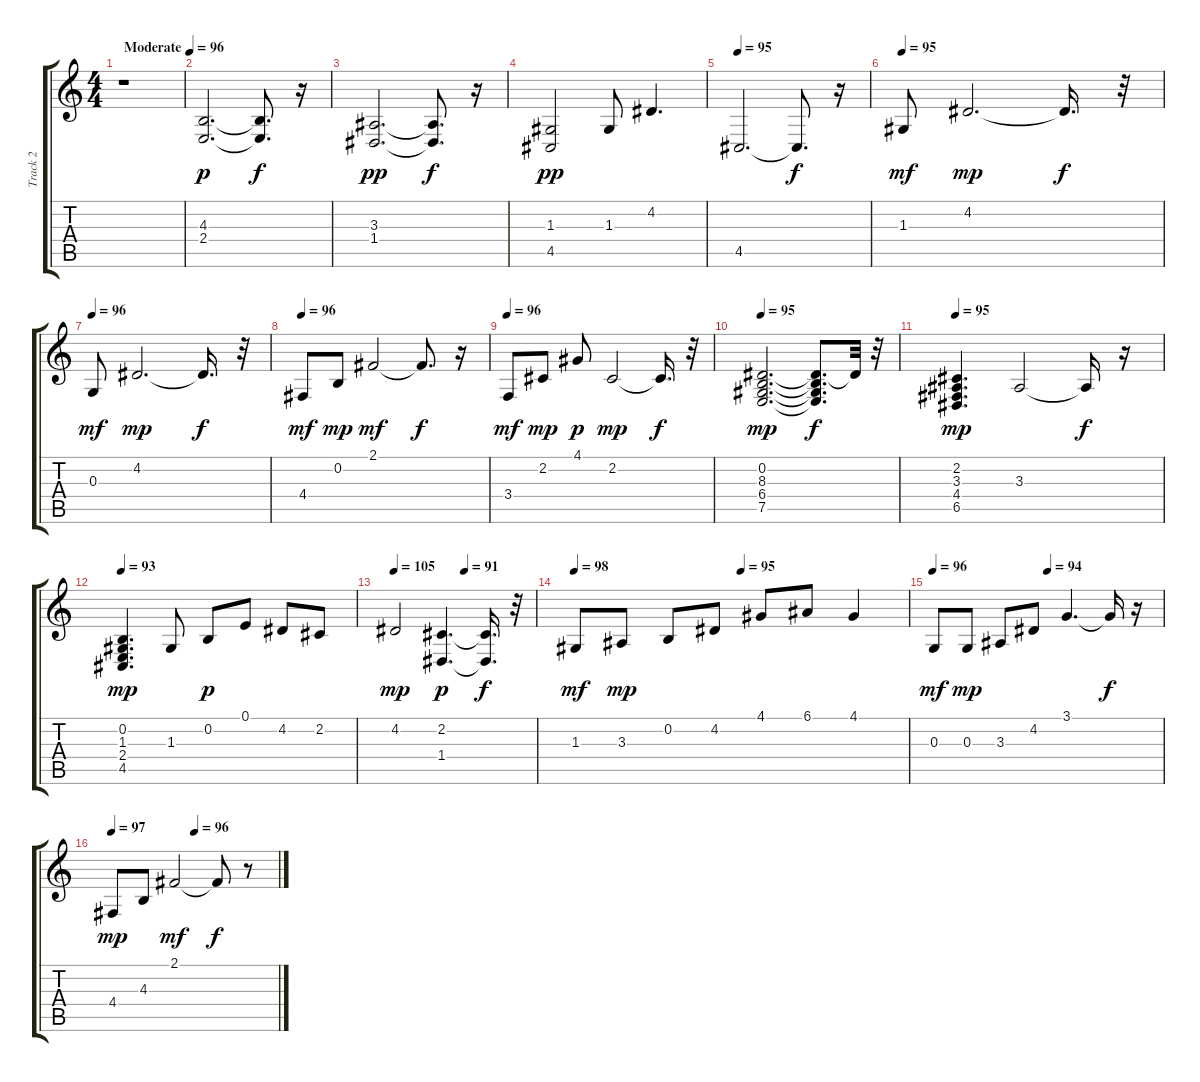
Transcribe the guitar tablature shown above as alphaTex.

\track ("Track 2" "Track 2") {instrument acousticgrandpiano}
\staff {score tabs}
\tuning (E4 B3 G3 D3 A2 E2) {hide}
\ts (4 4)
\tempo (96 "Moderate")
\clef g2
\ks c
r.1{dy p instrument acousticgrandpiano} |
(4.3 2.4).2{d} (4.3{t} 2.4{t}).8{d dy f} r.16 |
(3.3 1.4).2{d dy pp} (3.3{t} 1.4{t}).8{d dy f} r.16 |
(1.3 4.5).2{dy pp} 1.3.8 4.2.4{d} |
\tempo 95
4.5.2{d} 4.5{t}.8{d dy f} r.16 |
\tempo 95
1.3.8{dy mf} 4.2.2{d dy mp} 4.2{t}.16{d dy f} r.32 |
\tempo 96
0.3.8{dy mf} 4.2.2{d dy mp} 4.2{t}.16{d dy f} r.32 |
\tempo 96
4.4.8{dy mf} 0.2.8{dy mp} 2.1.2{dy mf} 2.1{t}.8{d dy f} r.16 |
\tempo 96
3.4.8{dy mf} 2.2.8{dy mp} 4.1.8{dy p} 2.2.2{dy mp} 2.2{t}.16{d dy f} r.32 |
\tempo 95
(0.2 8.3 6.4 7.5).2{d dy mp} (0.2{t} 8.3{t} 6.4{t} 7.5{t}).8{d dy f} 8.3{t}.32 r.32 |
\tempo 95
(2.2 3.3 4.4 6.5).4{d dy mp} 3.3.2 3.3{t}.16{dy f} r.16 |
\tempo 93
(0.2 1.3 2.4 4.5).4{d dy mp} 1.3.8 0.2.8{dy p} 0.1.8 4.2.8 2.2.8 |
\tempo 105
\tempo (91 0.5)
4.2.2{dy mp} (2.2 1.4).4{d dy p} (2.2{t} 1.4{t}).16{d dy f} r.32 |
\tempo 98
\tempo (95 0.5)
1.3.8{dy mf} 3.3.8{dy mp} 0.2.8 4.2.8 4.1.8 6.1.8 4.1.4 |
\tempo 96
\tempo (94 0.5)
0.3.8{dy mf} 0.3.8{dy mp} 3.3.8 4.2.8 3.1.4{d} 3.1{t}.16{dy f} r.16 |
\tempo 97
\tempo (96 0.5)
4.4.8{dy mp} 4.3.8 2.1.2{dy mf} 2.1{t}.8{dy f} r.8
